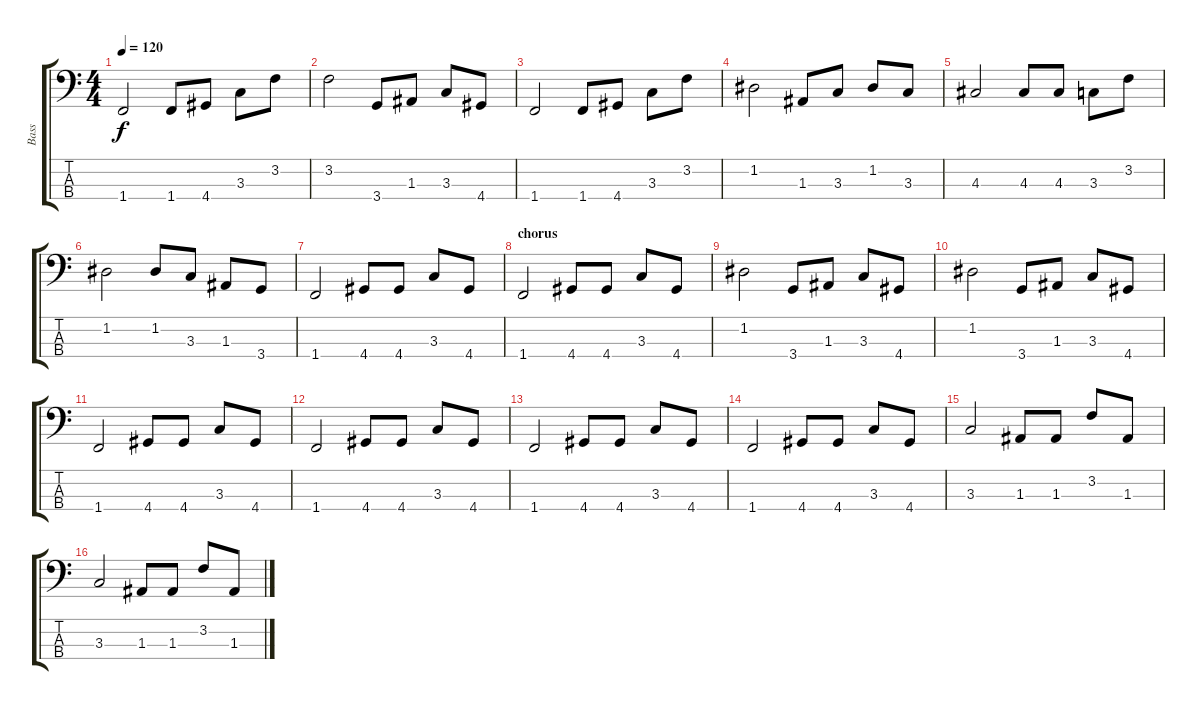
\track ("Bass" "Bass") {instrument electricbasspick}
\staff {score tabs}
\tuning (G2 D2 A1 E1) {hide}
\ts (4 4)
\tempo 120
\clef f4
\ks c
1.4.2{dy f} 1.4.8 4.4.8 3.3.8 3.2.8 |
3.2.2 3.4.8 1.3.8 3.3.8 4.4.8 |
1.4.2 1.4.8 4.4.8 3.3.8 3.2.8 |
1.2.2 1.3.8 3.3.8 1.2.8 3.3.8 |
4.3.2 4.3.8 4.3.8 3.3.8 3.2.8 |
1.2.2 1.2.8 3.3.8 1.3.8 3.4.8 |
1.4.2 4.4.8 4.4.8 3.3.8 4.4.8 |
\section ("" "chorus")
1.4.2 4.4.8 4.4.8 3.3.8 4.4.8 |
1.2.2 3.4.8 1.3.8 3.3.8 4.4.8 |
1.2.2 3.4.8 1.3.8 3.3.8 4.4.8 |
1.4.2 4.4.8 4.4.8 3.3.8 4.4.8 |
1.4.2 4.4.8 4.4.8 3.3.8 4.4.8 |
1.4.2 4.4.8 4.4.8 3.3.8 4.4.8 |
1.4.2 4.4.8 4.4.8 3.3.8 4.4.8 |
3.3.2 1.3.8 1.3.8 3.2.8 1.3.8 |
3.3.2 1.3.8 1.3.8 3.2.8 1.3.8
